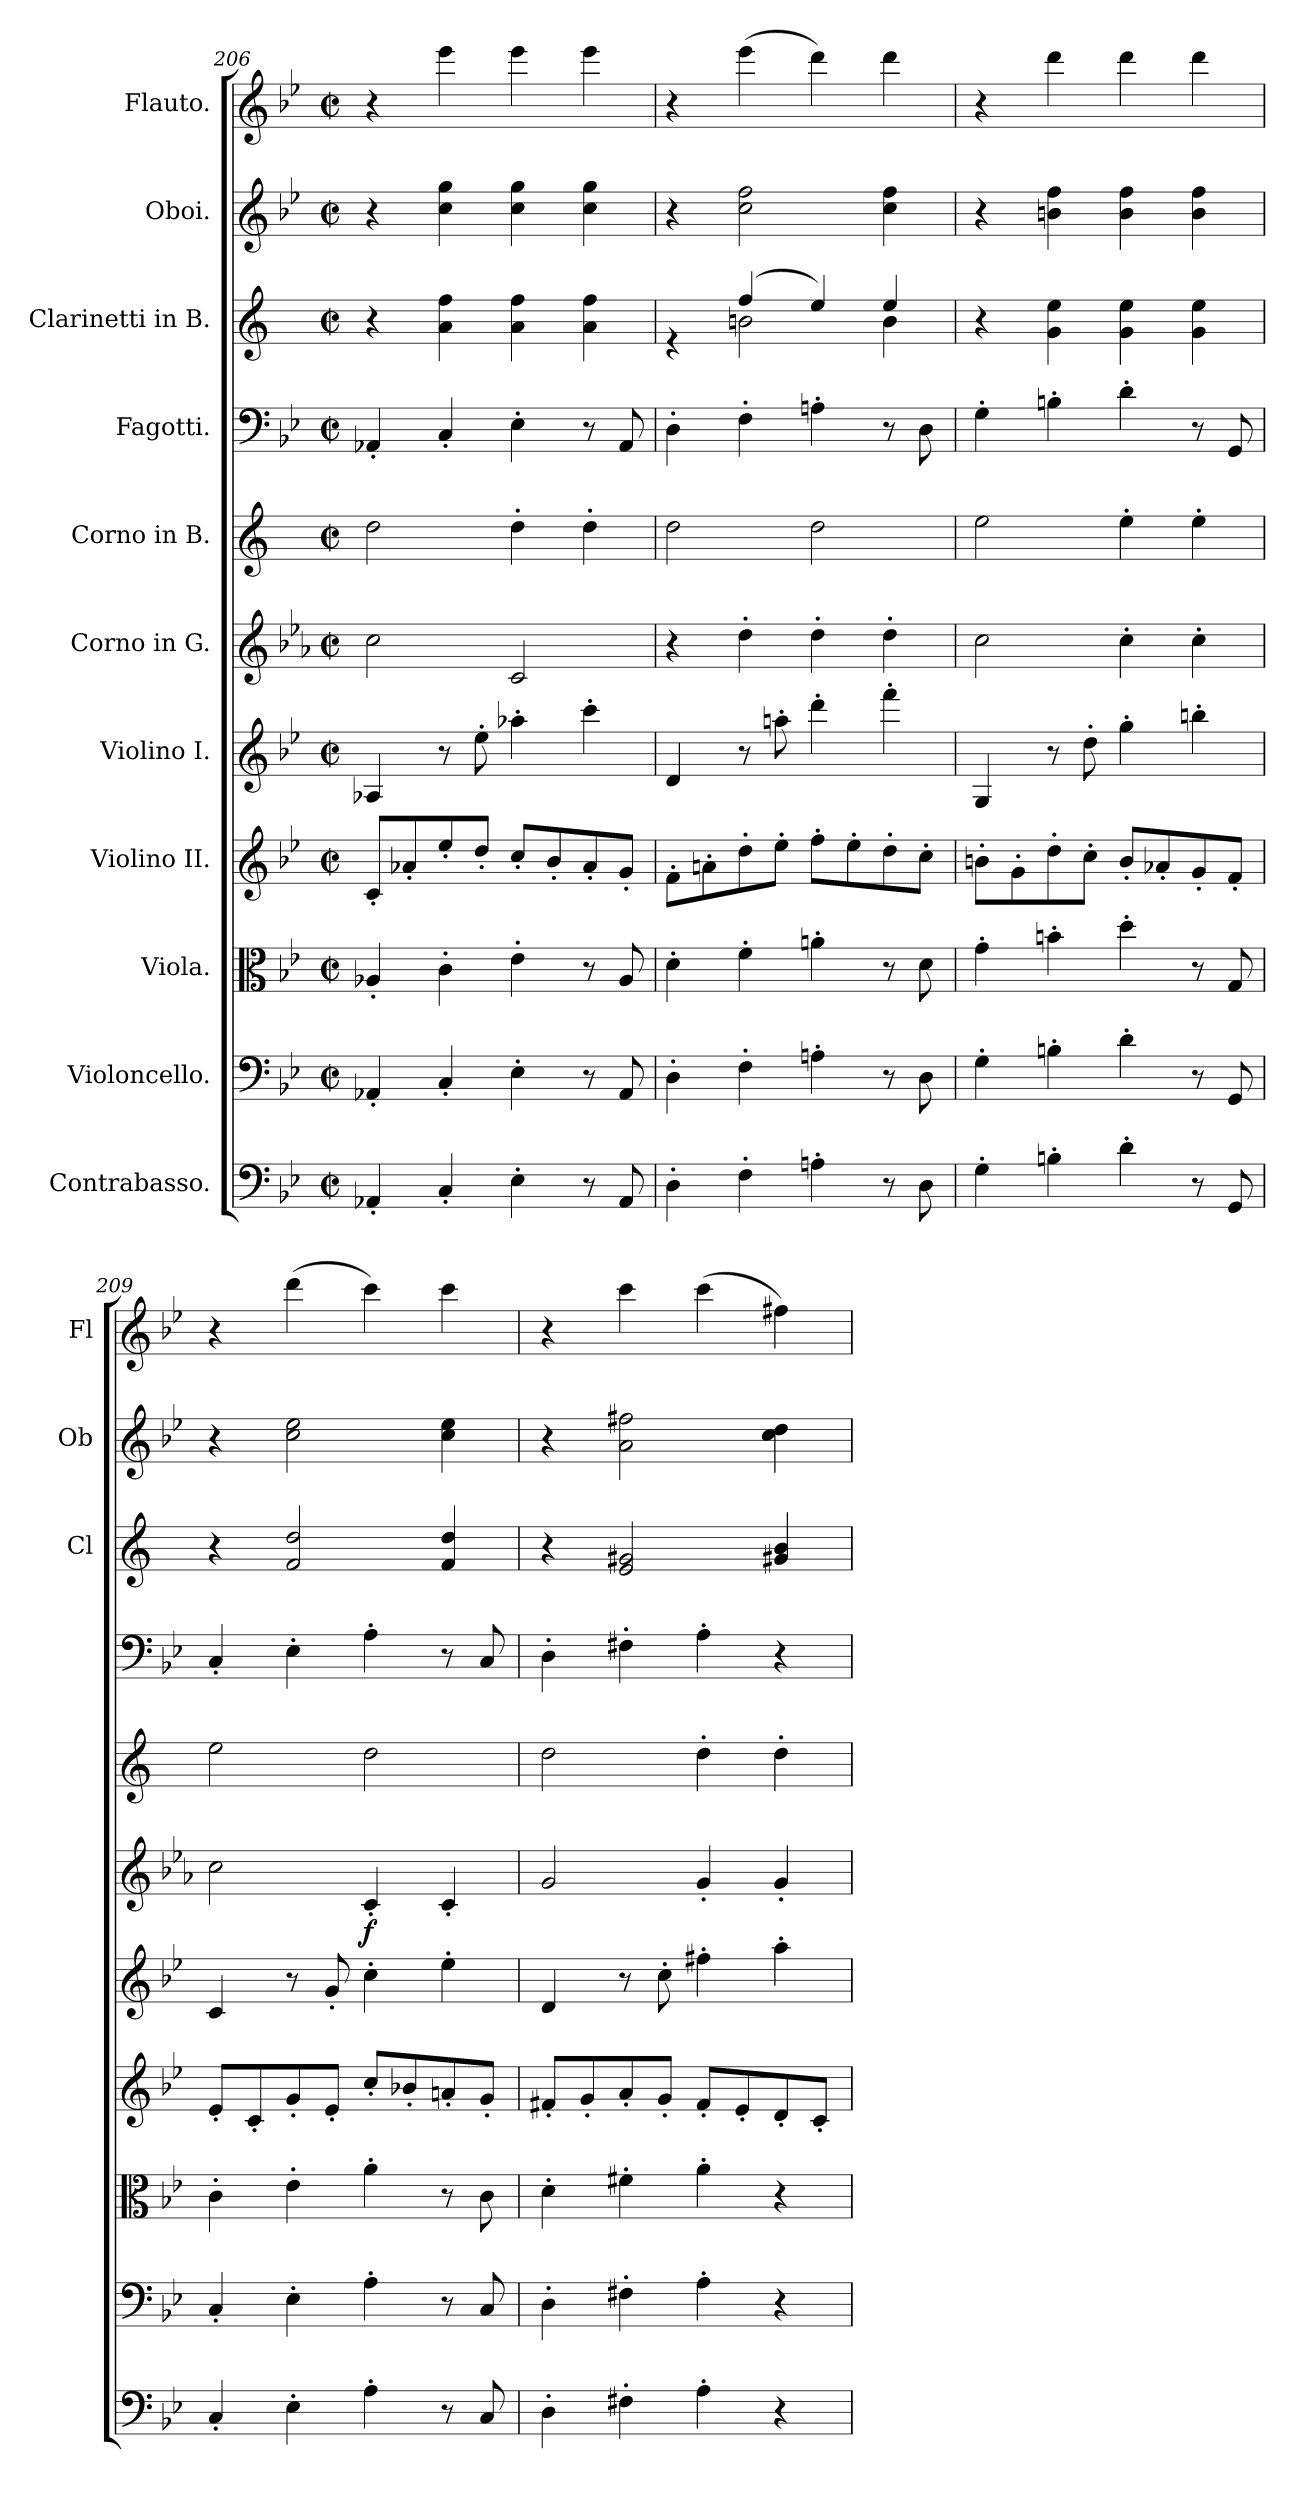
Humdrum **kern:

**kern	**kern	**kern	**kern	**kern	**kern	**dynam	**kern	**kern	**kern	**kern	**kern
*part11	*part10	*part9	*part8	*part7	*part6	*part6	*part5	*part4	*part3	*part2	*part1
*staff11	*staff10	*staff9	*staff8	*staff7	*staff6	*staff6	*staff5	*staff4	*staff3	*staff2	*staff1
*I"Contrabasso.	*I"Violoncello.	*I"Viola.	*I"Violino II.	*I"Violino I.	*I"Corno in G.	*	*I"Corno in B.	*I"Fagotti.	*I"Clarinetti in B.	*I"Oboi.	*I"Flauto.
*	*	*	*	*	*	*	*	*	*I'Cl	*I'Ob	*I'Fl
*clefF4	*clefF4	*clefC3	*clefG2	*clefG2	*clefG2	*	*clefG2	*clefF4	*clefG2	*clefG2	*clefG2
*ITrd7c12	*	*	*	*	*ITrd3c5	*	*ITrd1c2	*	*ITrd1c2	*	*
*k[b-e-]	*k[b-e-]	*k[b-e-]	*k[b-e-]	*k[b-e-]	*k[b-e-]	*	*k[b-e-]	*k[b-e-]	*k[b-e-]	*k[b-e-]	*k[b-e-]
*M2/2	*M2/2	*M2/2	*M2/2	*M2/2	*M2/2	*	*M2/2	*M2/2	*M2/2	*M2/2	*M2/2
*met(c|)	*met(c|)	*met(c|)	*met(c|)	*met(c|)	*met(c|)	*	*met(c|)	*met(c|)	*met(c|)	*met(c|)	*met(c|)
=206	=206	=206	=206	=206	=206	=206	=206	=206	=206	=206	=206
4AAA-X'/	4AA-X'/	4A-X'/	8c'/L	4A-X/	2g\	.	2cc\	4AA-X'/	4r	4r	4r
.	.	.	8a-X'/	.	.	.	.	.	.	.	.
4CC'/	4C'/	4c'\	8ee-'/	8r	.	.	.	4C'/	4g\ 4ee-\	4cc\ 4gg\	4eee-\
.	.	.	8dd'/J	8ee-'\	.	.	.	.	.	.	.
4EE-'\	4E-'\	4e-'\	8cc'/L	4aa-X'\	2G/	.	4cc'\	4E-'\	4g\ 4ee-\	4cc\ 4gg\	4eee-\
.	.	.	8b-'/	.	.	.	.	.	.	.	.
8r	8r	8r	8a-'/	4ccc'\	.	.	4cc'\	8r	4g\ 4ee-\	4cc\ 4gg\	4eee-\
8AAA-/	8AA-/	8A-/	8g'/J	.	.	.	.	8AA-/	.	.	.
!!LO:LB:g=z
=207	=207	=207	=207	=207	=207	=207	=207	=207	=207	=207	=207
*	*	*	*	*	*	*	*	*	*^	*	*
4DD'\	4D'\	4d'\	8f'\L	4d/	4r	.	2cc\	4D'\	4re	4ryy	4r	4r
.	.	.	8an'\	.	.	.	.	.	.	.	.	.
4FF'\	4F'\	4f'\	8dd'\	8r	4a'\	.	.	4F'\	(>4ee-/	2an\	2cc\ 2ff\	(>4eee-\
.	.	.	8ee-'\J	8aan'\	.	.	.	.	.	.	.	.
4AAn'\	4An'\	4an'\	8ff'\L	4ddd'\	4a'\	.	2cc\	4An'\	4dd/)	.	.	4ddd\)
.	.	.	8ee-'\	.	.	.	.	.	.	.	.	.
8r	8r	8r	8dd'\	4fff'\	4a'\	.	.	8r	4dd/	4a\	4cc\ 4ff\	4ddd\
8DD\	8D\	8d\	8cc'\J	.	.	.	.	8D\	.	.	.	.
*	*	*	*	*	*	*	*	*	*v	*v	*	*
=208	=208	=208	=208	=208	=208	=208	=208	=208	=208	=208	=208
4GG'\	4G'\	4g'\	8bn'\L	4G/	2g\	.	2dd\	4G'\	4r	4r	4r
.	.	.	8g'\	.	.	.	.	.	.	.	.
4BBn'\	4Bn'\	4bn'\	8dd'\	8r	.	.	.	4Bn'\	4f\ 4dd\	4bn\ 4ff\	4ddd\
.	.	.	8cc'\J	8dd'\	.	.	.	.	.	.	.
4D'\	4d'\	4dd'\	8b'/L	4gg'\	4g'\	.	4dd'\	4d'\	4f\ 4dd\	4b\ 4ff\	4ddd\
.	.	.	8a-X'/	.	.	.	.	.	.	.	.
8r	8r	8r	8g'/	4bbn'\	4g'\	.	4dd'\	8r	4f\ 4dd\	4b\ 4ff\	4ddd\
8GGG/	8GG/	8G/	8f'/J	.	.	.	.	8GG/	.	.	.
=209	=209	=209	=209	=209	=209	=209	=209	=209	=209	=209	=209
4CC'/	4C'/	4c'\	8e-'/L	4c/	2g\	.	2dd\	4C'/	4r	4r	4r
.	.	.	8c'/	.	.	.	.	.	.	.	.
4EE-'\	4E-'\	4e-'\	8g'/	8r	.	.	.	4E-'\	2e-/ 2cc/	2cc\ 2ee-\	(>4ddd\
.	.	.	8e-'/J	8g'/	.	.	.	.	.	.	.
!	!	!	!	!	!	!LO:DY:b	!	!	!	!	!
4AA'\	4A'\	4a'\	8cc'/L	4cc'\	4G'/	f	2cc\	4A'\	.	.	4ccc\)
.	.	.	8b-X'/	.	.	.	.	.	.	.	.
8r	8r	8r	8an'/	4ee-'\	4G'/	.	.	8r	4e-/ 4cc/	4cc\ 4ee-\	4ccc\
8CC/	8C/	8c\	8g'/J	.	.	.	.	8C/	.	.	.
=210	=210	=210	=210	=210	=210	=210	=210	=210	=210	=210	=210
4DD'\	4D'\	4d'\	8f#X'/L	4d/	2d/	.	2cc\	4D'\	4r	4r	4r
.	.	.	8g'/	.	.	.	.	.	.	.	.
4FF#X'\	4F#X'\	4f#X'\	8a'/	8r	.	.	.	4F#X'\	2d/ 2f#X/	2a\ 2ff#X\	4ccc\
.	.	.	8g'/J	8cc'\	.	.	.	.	.	.	.
4AA'\	4A'\	4a'\	8f#'/L	4ff#X'\	4d'/	.	4cc'\	4A'\	.	.	(>4ccc\
.	.	.	8e-'/	.	.	.	.	.	.	.	.
4r	4r	4r	8d'/	4aa'\	4d'/	.	4cc'\	4r	4f#X/ 4a/	4cc\ 4dd\	4ff#X\)
.	.	.	8c'/J	.	.	.	.	.	.	.	.
=	=	=	=	=	=	=	=	=	=	=	=
*-	*-	*-	*-	*-	*-	*-	*-	*-	*-	*-	*-
